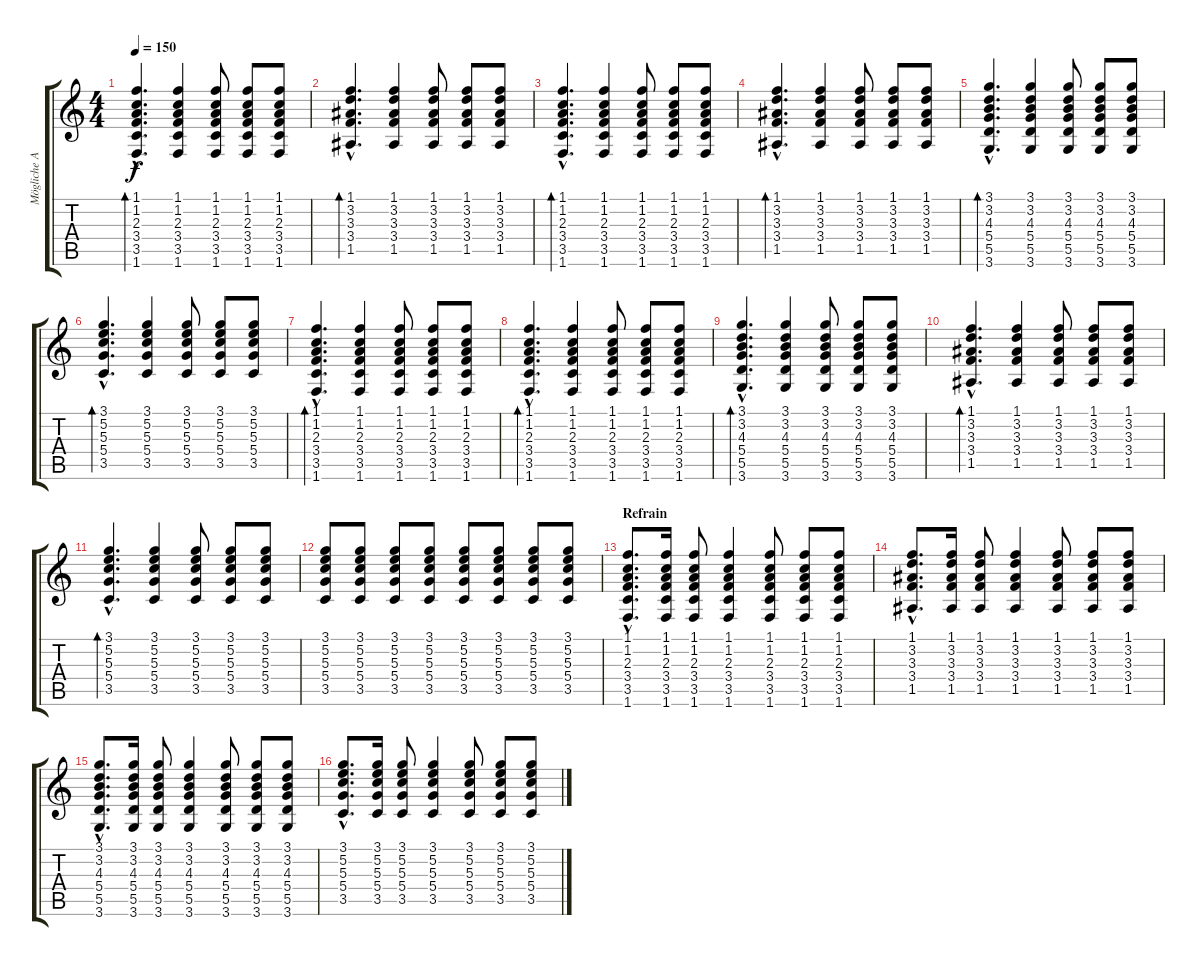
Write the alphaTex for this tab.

\track ("Mögliche Akkorde" "Mögliche A") {instrument acousticguitarsteel}
\staff {score tabs}
\tuning (E4 B3 G3 D3 A2 E2) {hide}
\ts (4 4)
\tempo 150
\clef g2
\ks c
(1.1{hac} 1.2{hac} 2.3{hac} 3.4{hac} 3.5{hac} 1.6{hac}).4{d bd 60 dy f} (1.1 1.2 2.3 3.4 3.5 1.6).4 (1.1 1.2 2.3 3.4 3.5 1.6).8 (1.1 1.2 2.3 3.4 3.5 1.6).8 (1.1 1.2 2.3 3.4 3.5 1.6).8 |
(1.1{hac} 3.2{hac} 3.3{hac} 3.4{hac} 1.5{hac}).4{d bd 60} (1.1 3.2 3.3 3.4 1.5).4 (1.1 3.2 3.3 3.4 1.5).8 (1.1 3.2 3.3 3.4 1.5).8 (1.1 3.2 3.3 3.4 1.5).8 |
(1.1{hac} 1.2{hac} 2.3{hac} 3.4{hac} 3.5{hac} 1.6{hac}).4{d bd 60} (1.1 1.2 2.3 3.4 3.5 1.6).4 (1.1 1.2 2.3 3.4 3.5 1.6).8 (1.1 1.2 2.3 3.4 3.5 1.6).8 (1.1 1.2 2.3 3.4 3.5 1.6).8 |
(1.1{hac} 3.2{hac} 3.3{hac} 3.4{hac} 1.5{hac}).4{d bd 60} (1.1 3.2 3.3 3.4 1.5).4 (1.1 3.2 3.3 3.4 1.5).8 (1.1 3.2 3.3 3.4 1.5).8 (1.1 3.2 3.3 3.4 1.5).8 |
(3.1{hac} 3.2{hac} 4.3{hac} 5.4{hac} 5.5{hac} 3.6{hac}).4{d bd 60} (3.1 3.2 4.3 5.4 5.5 3.6).4 (3.1 3.2 4.3 5.4 5.5 3.6).8 (3.1 3.2 4.3 5.4 5.5 3.6).8 (3.1 3.2 4.3 5.4 5.5 3.6).8 |
(3.1{hac} 5.2{hac} 5.3{hac} 5.4{hac} 3.5{hac}).4{d bd 60} (3.1 5.2 5.3 5.4 3.5).4 (3.1 5.2 5.3 5.4 3.5).8 (3.1 5.2 5.3 5.4 3.5).8 (3.1 5.2 5.3 5.4 3.5).8 |
(1.1{hac} 1.2{hac} 2.3{hac} 3.4{hac} 3.5{hac} 1.6{hac}).4{d bd 60} (1.1 1.2 2.3 3.4 3.5 1.6).4 (1.1 1.2 2.3 3.4 3.5 1.6).8 (1.1 1.2 2.3 3.4 3.5 1.6).8 (1.1 1.2 2.3 3.4 3.5 1.6).8 |
(1.1{hac} 1.2{hac} 2.3{hac} 3.4{hac} 3.5{hac} 1.6{hac}).4{d bd 60} (1.1 1.2 2.3 3.4 3.5 1.6).4 (1.1 1.2 2.3 3.4 3.5 1.6).8 (1.1 1.2 2.3 3.4 3.5 1.6).8 (1.1 1.2 2.3 3.4 3.5 1.6).8 |
(3.1{hac} 3.2{hac} 4.3{hac} 5.4{hac} 5.5{hac} 3.6{hac}).4{d bd 60} (3.1 3.2 4.3 5.4 5.5 3.6).4 (3.1 3.2 4.3 5.4 5.5 3.6).8 (3.1 3.2 4.3 5.4 5.5 3.6).8 (3.1 3.2 4.3 5.4 5.5 3.6).8 |
(1.1{hac} 3.2{hac} 3.3{hac} 3.4{hac} 1.5{hac}).4{d bd 60} (1.1 3.2 3.3 3.4 1.5).4 (1.1 3.2 3.3 3.4 1.5).8 (1.1 3.2 3.3 3.4 1.5).8 (1.1 3.2 3.3 3.4 1.5).8 |
(3.1{hac} 5.2{hac} 5.3{hac} 5.4{hac} 3.5{hac}).4{d bd 60} (3.1 5.2 5.3 5.4 3.5).4 (3.1 5.2 5.3 5.4 3.5).8 (3.1 5.2 5.3 5.4 3.5).8 (3.1 5.2 5.3 5.4 3.5).8 |
(3.1 5.2 5.3 5.4 3.5).8 (3.1 5.2 5.3 5.4 3.5).8 (3.1 5.2 5.3 5.4 3.5).8 (3.1 5.2 5.3 5.4 3.5).8 (3.1 5.2 5.3 5.4 3.5).8 (3.1 5.2 5.3 5.4 3.5).8 (3.1 5.2 5.3 5.4 3.5).8 (3.1 5.2 5.3 5.4 3.5).8 |
\section ("" "Refrain")
(1.1{hac} 1.2{hac} 2.3{hac} 3.4{hac} 3.5{hac} 1.6{hac}).8{d} (1.1 1.2 2.3 3.4 3.5 1.6).16 (1.1 1.2 2.3 3.4 3.5 1.6).8 (1.1 1.2 2.3 3.4 3.5 1.6).4 (1.1 1.2 2.3 3.4 3.5 1.6).8 (1.1 1.2 2.3 3.4 3.5 1.6).8 (1.1 1.2 2.3 3.4 3.5 1.6).8 |
(1.1{hac} 3.2{hac} 3.3{hac} 3.4{hac} 1.5{hac}).8{d} (1.1 3.2 3.3 3.4 1.5).16 (1.1 3.2 3.3 3.4 1.5).8 (1.1 3.2 3.3 3.4 1.5).4 (1.1 3.2 3.3 3.4 1.5).8 (1.1 3.2 3.3 3.4 1.5).8 (1.1 3.2 3.3 3.4 1.5).8 |
(3.1{hac} 3.2{hac} 4.3{hac} 5.4{hac} 5.5{hac} 3.6{hac}).8{d} (3.1 3.2 4.3 5.4 5.5 3.6).16 (3.1 3.2 4.3 5.4 5.5 3.6).8 (3.1 3.2 4.3 5.4 5.5 3.6).4 (3.1 3.2 4.3 5.4 5.5 3.6).8 (3.1 3.2 4.3 5.4 5.5 3.6).8 (3.1 3.2 4.3 5.4 5.5 3.6).8 |
(3.1{hac} 5.2{hac} 5.3{hac} 5.4{hac} 3.5{hac}).8{d} (3.1 5.2 5.3 5.4 3.5).16 (3.1 5.2 5.3 5.4 3.5).8 (3.1 5.2 5.3 5.4 3.5).4 (3.1 5.2 5.3 5.4 3.5).8 (3.1 5.2 5.3 5.4 3.5).8 (3.1 5.2 5.3 5.4 3.5).8
